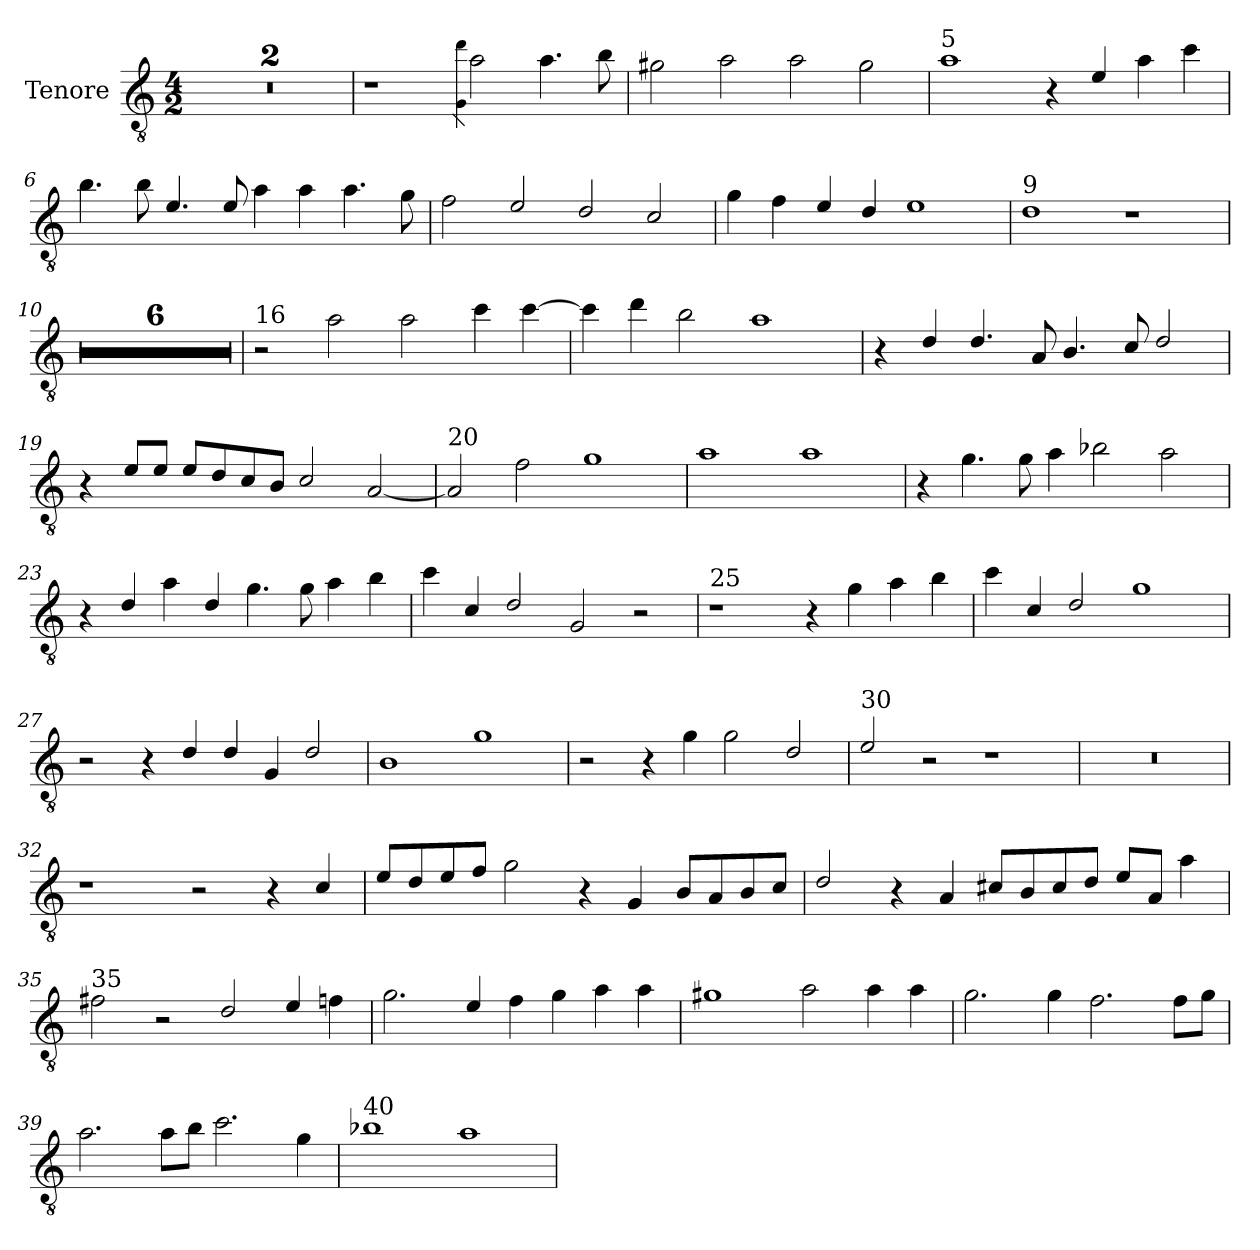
**kern
*part1
*staff1
*I"Tenore
*clefGv2
*ITrd4c7
*k[b-]
*M4/2
=1
0r
=2
0r
=3
1r
4qC 4qg
2d\
4.d\
8e\
=4
2c#X\
2d\
2d\
2c#\
=5
!LO:TX:a:t=5
1d
4r
4A/
4d\
4f\
!!LO:LB:g=z
=6
4.e\
8e\
4.A/
8A/
4d\
4d\
4.d\
8c\
=7
2B-\
2A/
2G/
2F/
=8
4c\
4B-\
4A/
4G/
1A
=9
!LO:TX:a:t=9
1G
1r
!!LO:LB:g=z
=10
0r
=11
0r
=12
0r
=13
0r
=14
0r
=15
0r
=16
!LO:TX:a:t=16
2r
2d\
2d\
4f\
[4f\
!!LO:LB:g=z
=17
4f\]
4g\
2e\
1d
=18
4r
4G/
4.G/
8D/
4.E/
8F/
2G/
!!LO:LB:g=z
=19
4r
8A/L
8A/J
8A/L
8G/
8F/
8E/J
2F/
[2D/
=20
!LO:TX:a:t=20
2D/]
2B-\
1c
=21
1d
1d
=22
4r
4.c\
8c\
4d\
2e-X\
2d\
!!LO:LB:g=z
=23
4r
4G/
4d\
4G/
4.c\
8c\
4d\
4e\
=24
4f\
4F/
2G/
2C/
2r
=25
!LO:TX:a:t=25
1r
4r
4c\
4d\
4e\
=26
4f\
4F/
2G/
1c
!!LO:LB:g=z
=27
2r
4r
4G/
4G/
4C/
2G/
=28
1E
1c
=29
2r
4r
4c\
2c\
2G/
=30
!LO:TX:a:t=30
2A/
2r
1r
=31
0r
!!LO:LB:g=z
=32
1r
2r
4r
4F/
=33
8A/L
8G/
8A/
8B-/J
2c\
4r
4C/
8E/L
8D/
8E/
8F/J
=34
2G/
4r
4D/
8F#X/L
8E/
8F#/
8G/J
8A/L
8D/J
4d\
!!LO:LB:g=z
=35
!LO:TX:a:t=35
2Bn\
2r
2G/
4A/
4B-X\
=36
2.c\
4A/
4B-\
4c\
4d\
4d\
=37
1c#X
2d\
4d\
4d\
=38
2.c\
4c\
2.B-\
8B-\L
8c\J
!!LO:LB:g=z
=39
2.d\
8d\L
8e\J
2.f\
4c\
=40
!LO:TX:a:t=40
1e-X
1d
=
*-
